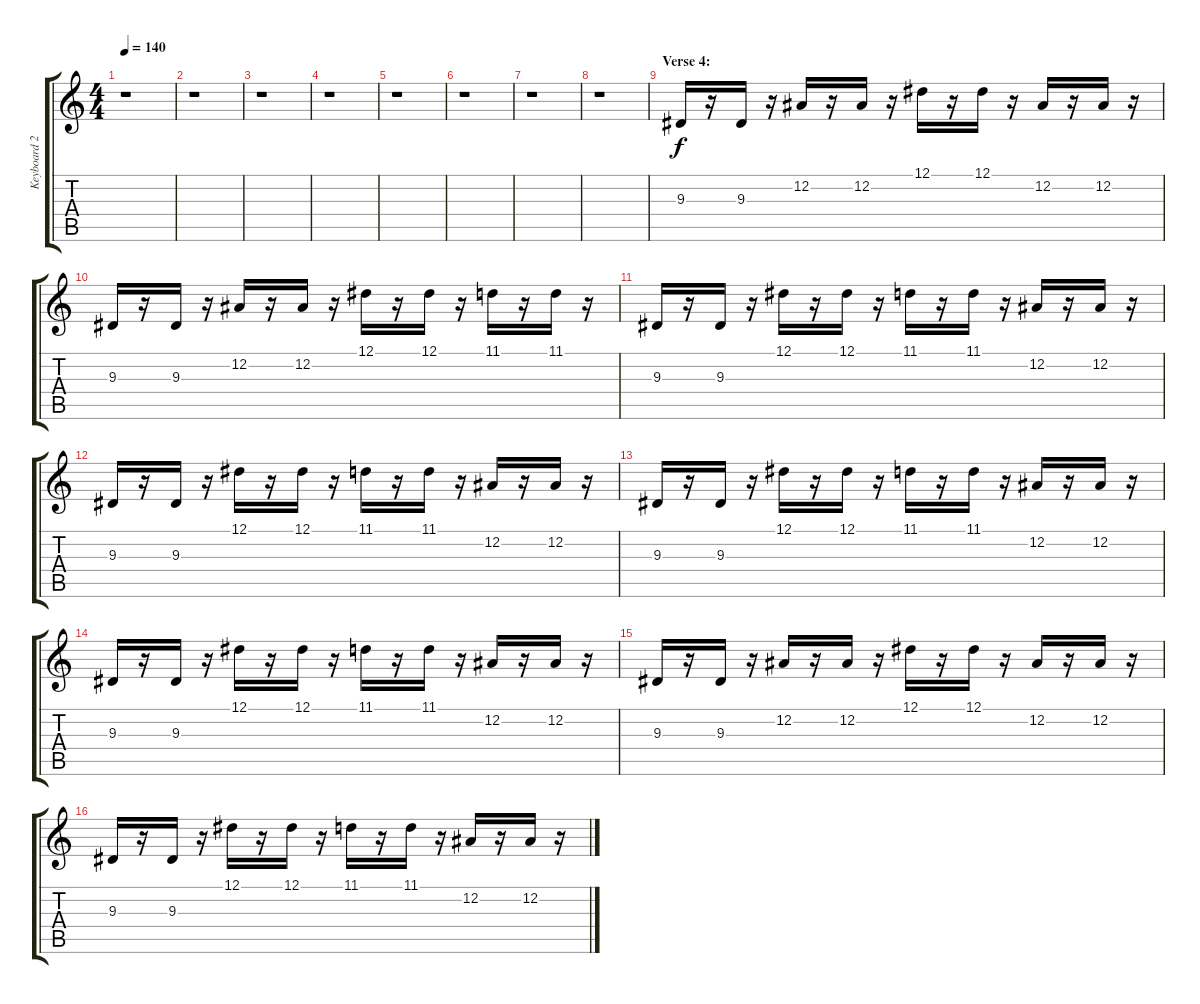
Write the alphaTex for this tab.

\track ("Keyboard 2" "Keyboard 2") {instrument lead6voice}
\staff {score tabs}
\tuning (Eb4 Bb3 Gb3 Db3 Ab2 Eb2) {hide}
\ts (4 4)
\tempo 140
\clef g2
\ks c
r.1{dy f} |
r.1 |
r.1 |
r.1 |
r.1 |
r.1 |
r.1 |
r.1 |
\section ("" "Verse 4:")
9.3.16{volume 12 instrument lead4chiff} r.16 9.3.16 r.16 12.2.16 r.16 12.2.16 r.16 12.1.16 r.16 12.1.16 r.16 12.2.16 r.16 12.2.16 r.16 |
9.3.16 r.16 9.3.16 r.16 12.2.16 r.16 12.2.16 r.16 12.1.16 r.16 12.1.16 r.16 11.1.16 r.16 11.1.16 r.16 |
9.3.16 r.16 9.3.16 r.16 12.1.16 r.16 12.1.16 r.16 11.1.16 r.16 11.1.16 r.16 12.2.16 r.16 12.2.16 r.16 |
9.3.16 r.16 9.3.16 r.16 12.1.16 r.16 12.1.16 r.16 11.1.16 r.16 11.1.16 r.16 12.2.16 r.16 12.2.16 r.16 |
9.3.16 r.16 9.3.16 r.16 12.1.16 r.16 12.1.16 r.16 11.1.16 r.16 11.1.16 r.16 12.2.16 r.16 12.2.16 r.16 |
9.3.16 r.16 9.3.16 r.16 12.1.16 r.16 12.1.16 r.16 11.1.16 r.16 11.1.16 r.16 12.2.16 r.16 12.2.16 r.16 |
9.3.16 r.16 9.3.16 r.16 12.2.16 r.16 12.2.16 r.16 12.1.16 r.16 12.1.16 r.16 12.2.16 r.16 12.2.16 r.16 |
9.3.16 r.16 9.3.16 r.16 12.1.16 r.16 12.1.16 r.16 11.1.16 r.16 11.1.16 r.16 12.2.16 r.16 12.2.16 r.16
